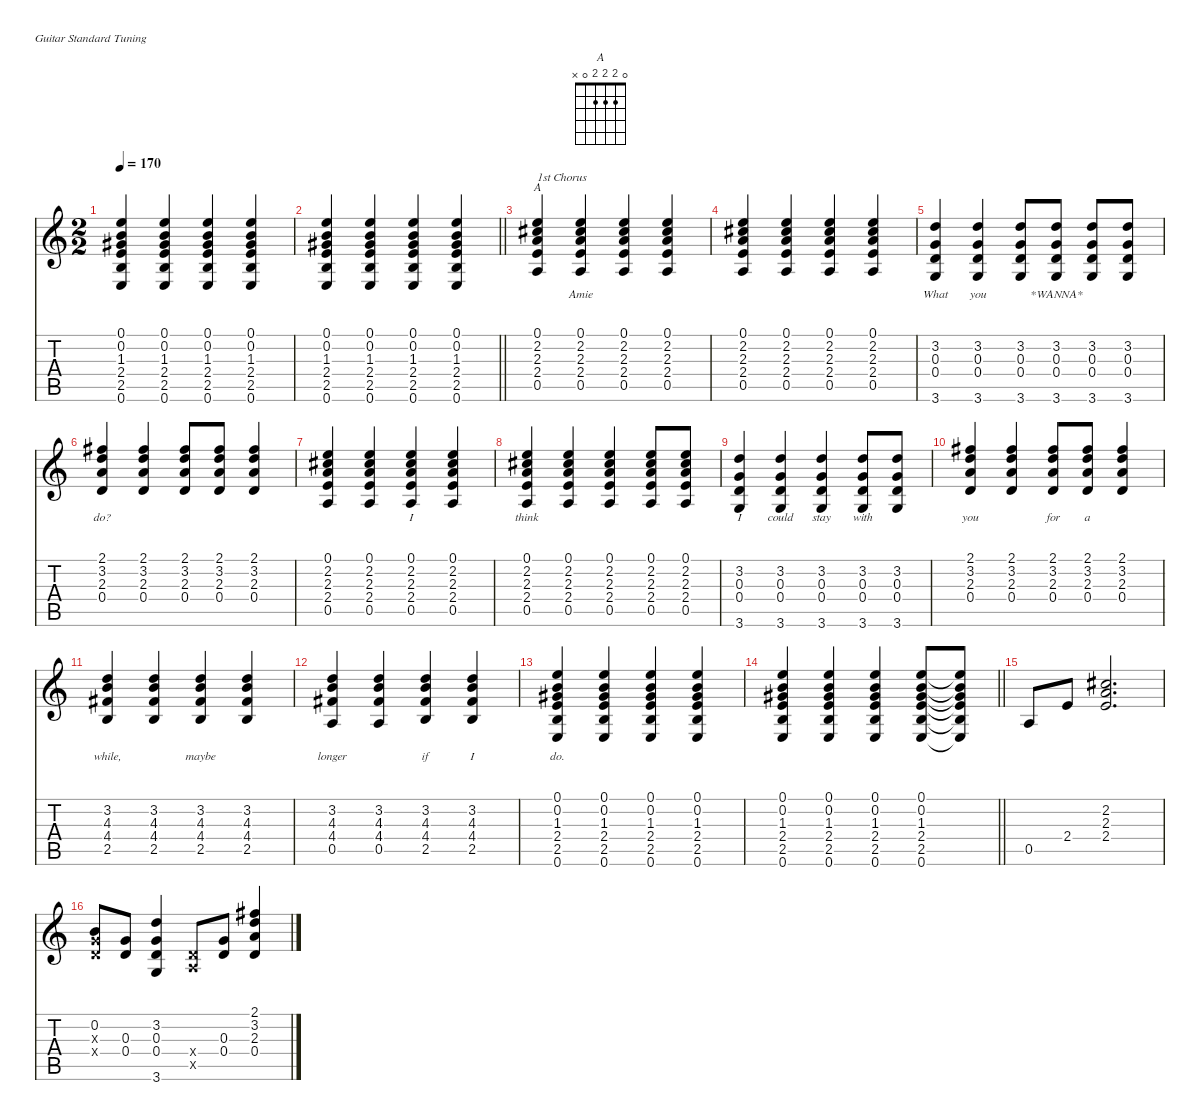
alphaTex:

\defaultSystemsLayout 4
\hideDynamics
\bracketExtendMode nobrackets
\singleTrackTrackNamePolicy hidden
\multiTrackTrackNamePolicy hidden
\firstSystemTrackNameMode fullname
\firstSystemTrackNameOrientation horizontal
\otherSystemsTrackNameOrientation horizontal
\track ("Acoustic II" "s.guit.") {defaultSystemsLayout 6 instrument acousticguitarsteel}
\staff {score tabs}
\tuning (E4 B3 G3 D3 A2 E2)
\chord ("A" 0 2 2 2 0 x)
\ts (2 2)
\tempo 170
\clef g2
\ks c
(0.1 0.2 1.3{acc #} 2.4 2.5 0.6).4{lyrics (0 " ") lyrics (1 "") lyrics (2 "") lyrics (3 "") lyrics (4 "") dy f beam Up} (0.1 0.2 1.3{acc #} 2.4 2.5 0.6).4{lyrics (0 " ") lyrics (1 "") lyrics (2 "") lyrics (3 "") lyrics (4 "") beam Up} (0.1 0.2 1.3{acc #} 2.4 2.5 0.6).4{lyrics (0 " ") lyrics (1 "") lyrics (2 "") lyrics (3 "") lyrics (4 "") beam Up} (0.1 0.2 1.3{acc #} 2.4 2.5 0.6).4{lyrics (0 " ") lyrics (1 "") lyrics (2 "") lyrics (3 "") lyrics (4 "") beam Up} |
\barLineRight lightlight
(0.1 0.2 1.3{acc #} 2.4 2.5 0.6).4{lyrics (0 " ") lyrics (1 "") lyrics (2 "") lyrics (3 "") lyrics (4 "") beam Up} (0.1 0.2 1.3{acc #} 2.4 2.5 0.6).4{lyrics (0 " ") lyrics (1 "") lyrics (2 "") lyrics (3 "") lyrics (4 "") beam Up} (0.1 0.2 1.3{acc #} 2.4 2.5 0.6).4{lyrics (0 " ") lyrics (1 "") lyrics (2 "") lyrics (3 "") lyrics (4 "") beam Up} (0.1 0.2 1.3{acc #} 2.4 2.5 0.6).4{lyrics (0 " ") lyrics (1 "") lyrics (2 "") lyrics (3 "") lyrics (4 "") beam Up} |
(0.1 2.2{acc #} 2.3 2.4 0.5).4{ch "A" txt "1st Chorus" beam Up} (0.1 2.2{acc #} 2.3 2.4 0.5).4{lyrics (0 "Amie") lyrics (1 "") lyrics (2 "") lyrics (3 "") lyrics (4 "") beam Up} (0.1 2.2{acc #} 2.3 2.4 0.5).4{lyrics (0 " ") lyrics (1 "") lyrics (2 "") lyrics (3 "") lyrics (4 "") beam Up} (0.1 2.2{acc #} 2.3 2.4 0.5).4{lyrics (0 " ") lyrics (1 "") lyrics (2 "") lyrics (3 "") lyrics (4 "") beam Up} |
(0.1 2.2{acc #} 2.3 2.4 0.5).4{lyrics (0 " ") lyrics (1 "") lyrics (2 "") lyrics (3 "") lyrics (4 "") beam Up} (0.1 2.2{acc #} 2.3 2.4 0.5).4{lyrics (0 " ") lyrics (1 "") lyrics (2 "") lyrics (3 "") lyrics (4 "") beam Up} (0.1 2.2{acc #} 2.3 2.4 0.5).4{lyrics (0 " ") lyrics (1 "") lyrics (2 "") lyrics (3 "") lyrics (4 "") beam Up} (0.1 2.2{acc #} 2.3 2.4 0.5).4{lyrics (0 " ") lyrics (1 "") lyrics (2 "") lyrics (3 "") lyrics (4 "") beam Up} |
(3.2 0.3 0.4 3.6).4{lyrics (0 "What") lyrics (1 "") lyrics (2 "") lyrics (3 "") lyrics (4 "") beam Up} (3.2 0.3 0.4 3.6).4{lyrics (0 "you") lyrics (1 "") lyrics (2 "") lyrics (3 "") lyrics (4 "") beam Up} (3.2 0.3 0.4 3.6).8{lyrics (0 " ") lyrics (1 "") lyrics (2 "") lyrics (3 "") lyrics (4 "") beam Up} (3.2 0.3 0.4 3.6).8{lyrics (0 "*WANNA*") lyrics (1 "") lyrics (2 "") lyrics (3 "") lyrics (4 "") beam Up} (3.2 0.3 0.4 3.6).8{lyrics (0 " ") lyrics (1 "") lyrics (2 "") lyrics (3 "") lyrics (4 "") beam Up} (3.2 0.3 0.4 3.6).8{lyrics (0 " ") lyrics (1 "") lyrics (2 "") lyrics (3 "") lyrics (4 "") beam Up} |
(2.1{acc #} 3.2 2.3 0.4).4{lyrics (0 "do?") lyrics (1 "") lyrics (2 "") lyrics (3 "") lyrics (4 "") beam Up} (2.1{acc #} 3.2 2.3 0.4).4{lyrics (0 " ") lyrics (1 "") lyrics (2 "") lyrics (3 "") lyrics (4 "") beam Up} (2.1{acc #} 3.2 2.3 0.4).8{lyrics (0 " ") lyrics (1 "") lyrics (2 "") lyrics (3 "") lyrics (4 "") beam Up} (2.1{acc #} 3.2 2.3 0.4).8{lyrics (0 " ") lyrics (1 "") lyrics (2 "") lyrics (3 "") lyrics (4 "") beam Up} (2.1{acc #} 3.2 2.3 0.4).4{lyrics (0 " ") lyrics (1 "") lyrics (2 "") lyrics (3 "") lyrics (4 "") beam Up} |
(0.1 2.2{acc #} 2.3 2.4 0.5).4{lyrics (0 " ") lyrics (1 "") lyrics (2 "") lyrics (3 "") lyrics (4 "") beam Up} (0.1 2.2{acc #} 2.3 2.4 0.5).4{beam Up} (0.1 2.2{acc #} 2.3 2.4 0.5).4{lyrics (0 "I") lyrics (1 "") lyrics (2 "") lyrics (3 "") lyrics (4 "") beam Up} (0.1 2.2{acc #} 2.3 2.4 0.5).4{lyrics (0 " ") lyrics (1 "") lyrics (2 "") lyrics (3 "") lyrics (4 "") beam Up} |
(0.1 2.2{acc #} 2.3 2.4 0.5).4{lyrics (0 "think") lyrics (1 "") lyrics (2 "") lyrics (3 "") lyrics (4 "") beam Up} (0.1 2.2{acc #} 2.3 2.4 0.5).4{lyrics (0 " ") lyrics (1 "") lyrics (2 "") lyrics (3 "") lyrics (4 "") beam Up} (0.1 2.2{acc #} 2.3 2.4 0.5).4{lyrics (0 " ") lyrics (1 "") lyrics (2 "") lyrics (3 "") lyrics (4 "") beam Up} (0.1 2.2{acc #} 2.3 2.4 0.5).8{lyrics (0 " ") lyrics (1 "") lyrics (2 "") lyrics (3 "") lyrics (4 "") beam Up} (0.1 2.2{acc #} 2.3 2.4 0.5).8{lyrics (0 " ") lyrics (1 "") lyrics (2 "") lyrics (3 "") lyrics (4 "") beam Up} |
(3.2 0.3 0.4 3.6).4{lyrics (0 "I") lyrics (1 "") lyrics (2 "") lyrics (3 "") lyrics (4 "") beam Up} (3.2 0.3 0.4 3.6).4{lyrics (0 "could") lyrics (1 "") lyrics (2 "") lyrics (3 "") lyrics (4 "") beam Up} (3.2 0.3 0.4 3.6).4{lyrics (0 "stay") lyrics (1 "") lyrics (2 "") lyrics (3 "") lyrics (4 "") beam Up} (3.2 0.3 0.4 3.6).8{lyrics (0 "with") lyrics (1 "") lyrics (2 "") lyrics (3 "") lyrics (4 "") beam Up} (3.2 0.3 0.4 3.6).8{lyrics (0 " ") lyrics (1 "") lyrics (2 "") lyrics (3 "") lyrics (4 "") beam Up} |
(2.1{acc #} 3.2 2.3 0.4).4{lyrics (0 "you") lyrics (1 "") lyrics (2 "") lyrics (3 "") lyrics (4 "") beam Up} (2.1{acc #} 3.2 2.3 0.4).4{lyrics (0 " ") lyrics (1 "") lyrics (2 "") lyrics (3 "") lyrics (4 "") beam Up} (2.1{acc #} 3.2 2.3 0.4).8{lyrics (0 "for") lyrics (1 "") lyrics (2 "") lyrics (3 "") lyrics (4 "") beam Up} (2.1{acc #} 3.2 2.3 0.4).8{lyrics (0 "a") lyrics (1 "") lyrics (2 "") lyrics (3 "") lyrics (4 "") beam Up} (2.1{acc #} 3.2 2.3 0.4).4{beam Up} |
(3.2 4.3 4.4{acc #} 2.5).4{lyrics (0 "while,") lyrics (1 "") lyrics (2 "") lyrics (3 "") lyrics (4 "") beam Up} (3.2 4.3 4.4{acc #} 2.5).4{lyrics (0 " ") lyrics (1 "") lyrics (2 "") lyrics (3 "") lyrics (4 "") beam Up} (3.2 4.3 4.4{acc #} 2.5).4{lyrics (0 "maybe") lyrics (1 "") lyrics (2 "") lyrics (3 "") lyrics (4 "") beam Up} (3.2 4.3 4.4{acc #} 2.5).4{lyrics (0 " ") lyrics (1 "") lyrics (2 "") lyrics (3 "") lyrics (4 "") beam Up} |
(3.2 4.3 4.4{acc #} 0.5).4{lyrics (0 "longer") lyrics (1 "") lyrics (2 "") lyrics (3 "") lyrics (4 "") beam Up} (3.2 4.3 4.4{acc #} 0.5).4{lyrics (0 " ") lyrics (1 "") lyrics (2 "") lyrics (3 "") lyrics (4 "") beam Up} (3.2 4.3 4.4{acc #} 2.5).4{lyrics (0 "if") lyrics (1 "") lyrics (2 "") lyrics (3 "") lyrics (4 "") beam Up} (3.2 4.3 4.4{acc #} 2.5).4{lyrics (0 "I") lyrics (1 "") lyrics (2 "") lyrics (3 "") lyrics (4 "") beam Up} |
(0.1 0.2 1.3{acc #} 2.4 2.5 0.6).4{lyrics (0 "do.") lyrics (1 "") lyrics (2 "") lyrics (3 "") lyrics (4 "") beam Up} (0.1 0.2 1.3{acc #} 2.4 2.5 0.6).4{lyrics (0 " ") lyrics (1 "") lyrics (2 "") lyrics (3 "") lyrics (4 "") beam Up} (0.1 0.2 1.3{acc #} 2.4 2.5 0.6).4{lyrics (0 " ") lyrics (1 "") lyrics (2 "") lyrics (3 "") lyrics (4 "") beam Up} (0.1 0.2 1.3{acc #} 2.4 2.5 0.6).4{lyrics (0 " ") lyrics (1 "") lyrics (2 "") lyrics (3 "") lyrics (4 "") beam Up} |
\barLineRight lightlight
(0.1 0.2 1.3{acc #} 2.4 2.5 0.6).4{lyrics (0 " ") lyrics (1 "") lyrics (2 "") lyrics (3 "") lyrics (4 "") beam Up} (0.1 0.2 1.3{acc #} 2.4 2.5 0.6).4{lyrics (0 " ") lyrics (1 "") lyrics (2 "") lyrics (3 "") lyrics (4 "") beam Up} (0.1 0.2 1.3{acc #} 2.4 2.5 0.6).4{lyrics (0 " ") lyrics (1 "") lyrics (2 "") lyrics (3 "") lyrics (4 "") beam Up} (0.1 0.2 1.3{acc #} 2.4 2.5 0.6).8{lyrics (0 " ") lyrics (1 "") lyrics (2 "") lyrics (3 "") lyrics (4 "") beam Up} (0.1{t} 0.2{t} 1.3{t acc #} 2.4{t} 2.5{t} 0.6{t}).8{beam Up} |
0.5.8{lyrics (0 " ") lyrics (1 "") lyrics (2 "") lyrics (3 "") lyrics (4 "") beam Up} 2.4.8{lyrics (0 " ") lyrics (1 "") lyrics (2 "") lyrics (3 "") lyrics (4 "") beam Up} (2.2{acc #} 2.3 2.4).2{d lyrics (0 " ") lyrics (1 "") lyrics (2 "") lyrics (3 "") lyrics (4 "") beam Up} |
(0.2 0.3{x} 0.4{x}).8{lyrics (0 " ") lyrics (1 "") lyrics (2 "") lyrics (3 "") lyrics (4 "") beam Up} (0.3 0.4).8{lyrics (0 " ") lyrics (1 "") lyrics (2 "") lyrics (3 "") lyrics (4 "") beam Up} (3.2 0.3 0.4 3.6).4{lyrics (0 " ") lyrics (1 "") lyrics (2 "") lyrics (3 "") lyrics (4 "") beam Up} (0.4{x} 0.5{x}).8{beam Up} (0.3 0.4).8{lyrics (0 " ") lyrics (1 "") lyrics (2 "") lyrics (3 "") lyrics (4 "") beam Up} (2.1{acc #} 3.2 2.3 0.4).4{lyrics (0 " ") lyrics (1 "") lyrics (2 "") lyrics (3 "") lyrics (4 "") beam Up}
